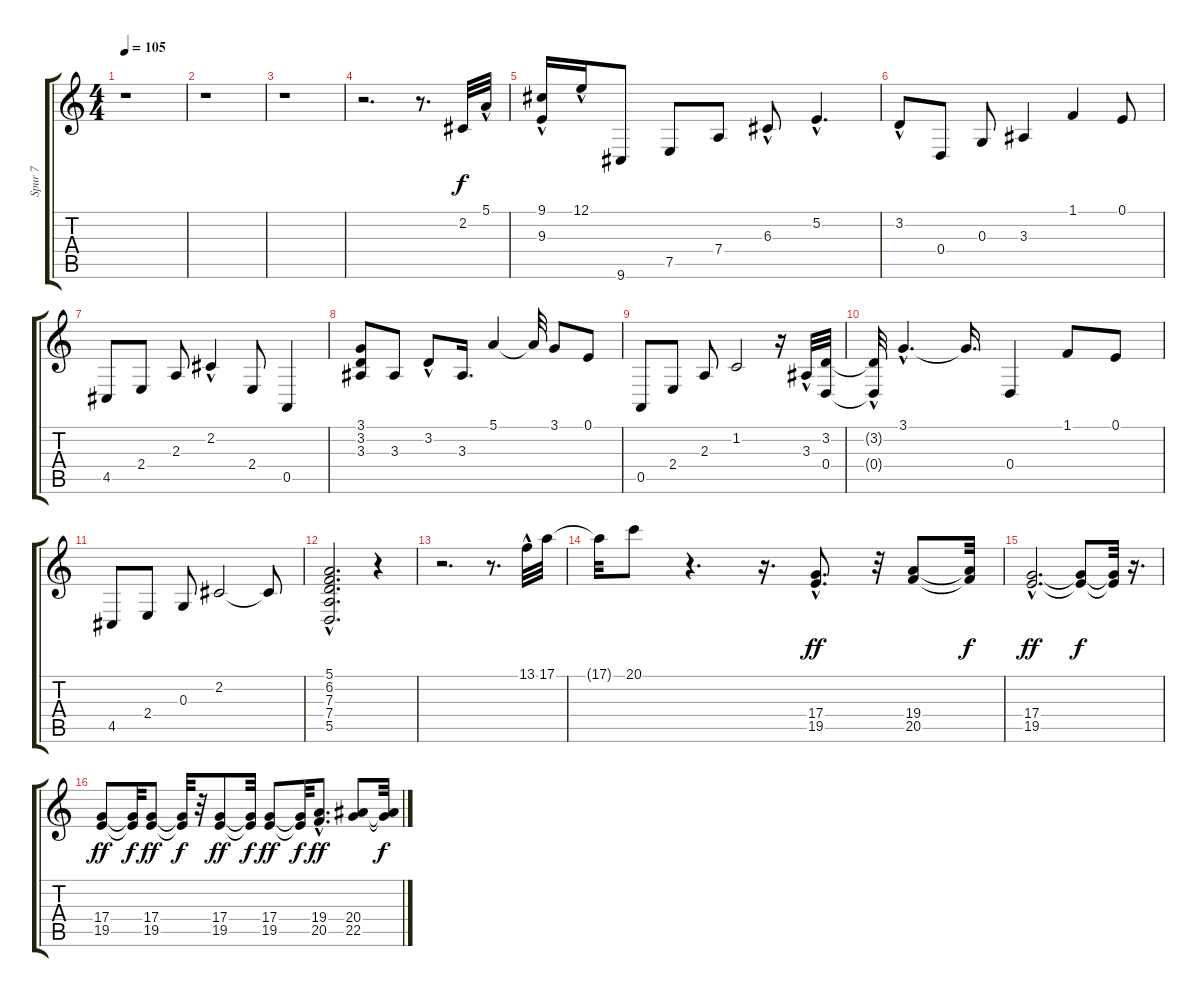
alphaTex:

\track ("Spur 7" "Spur 7") {instrument acousticgrandpiano}
\staff {score tabs}
\tuning (E4 B3 G3 D3 A2 E2) {hide}
\ts (4 4)
\tempo 105
\clef g2
\ks c
r.1{dy f} |
r.1 |
r.1 |
r.2{d} r.8{d} 2.2.32{balance 8} 5.1{hac}.32{balance 8} |
(9.1{hac} 9.3).16 12.1{hac}.16 9.6.8{balance 8} 7.5.8 7.4.8{balance 6} 6.3{hac}.8{balance 5} 5.2{hac}.4{d balance 3} |
3.2{hac}.8{balance 11} 0.4.8{balance 12} 0.3.8 3.3.4{balance 10} 1.1.4{balance 4} 0.1.8{balance 13} |
4.5.8{balance 14} 2.4.8{balance 14} 2.3.8{balance 10} 2.2{hac}.4{balance 8} 2.4.8{balance 4} 0.5.4{balance 3} |
(3.1 3.2 3.3).8{balance 6} 3.3.8{balance 9} 3.2{hac}.8{balance 10} 3.3.16{d balance 14} 5.1.4{balance 11} 5.1{t}.32 3.1.8{balance 5} 0.1.8{balance 3} |
0.5.8{balance 12} 2.4.8 2.3.8 1.2.2 r.16 3.3{hac}.32{balance 9} (3.2 0.4).32{balance 8} |
(3.2{hac t} 0.4{t}).32 3.1{hac}.4{d} 3.1{t}.16{d} 0.4.4{balance 14} 1.1.8{balance 13} 0.1.8{balance 7} |
4.5.8{balance 0} 2.4.8 0.3.8{balance 0} 2.2.2{balance 2} 2.2{t}.8 |
(5.1{hac} 6.2{hac} 7.3{hac} 7.4{hac} 5.5{hac}).2{d balance 8} r.4 |
r.2{d} r.8{d} 13.1{hac}.32{balance 8} 17.1.32 |
17.1{t}.32 20.1.8 r.4{d} r.16{d} (17.4{hac} 19.5{hac}).8{d dy ff} r.32 (19.4 20.5).8 (19.4{t} 20.5{t}).32{dy f} |
(17.4{hac} 19.5{hac}).2{d dy ff} (17.4{t} 19.5{t}).8{dy f} (17.4{t} 19.5{t}).32 r.16{d} |
(17.4 19.5).8{dy ff} (17.4{t} 19.5{t}).32{dy f} (17.4 19.5).8{dy ff} (17.4{t} 19.5{t}).32{dy f} r.32 (17.4 19.5).8{dy ff} (17.4{t} 19.5{t}).32{dy f} (17.4 19.5).8{dy ff} (17.4{t} 19.5{t}).32{dy f} (19.4{hac} 20.5{hac}).8{d dy ff} (20.4 22.5).8 (20.4{t} 22.5{t}).32{dy f}
